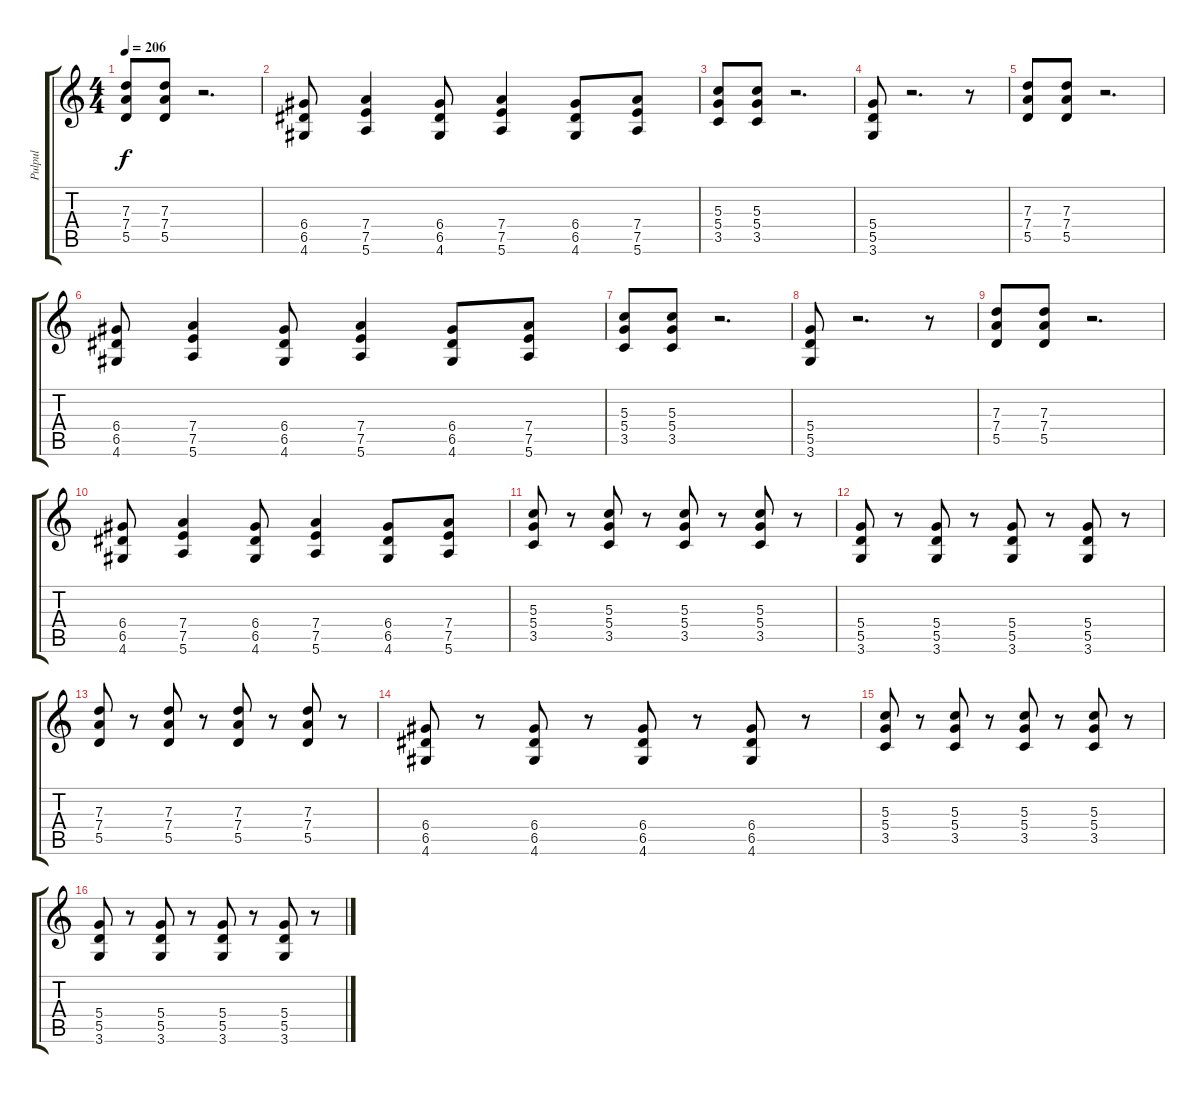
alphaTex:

\track ("Pulpul" "Pulpul") {instrument electricguitarmuted}
\staff {score tabs}
\tuning (E4 B3 G3 D3 A2 E2) {hide}
\ts (4 4)
\tempo 206
\clef g2
\ks c
(7.3 7.4 5.5).8{dy f} (7.3 7.4 5.5).8 r.2{d} |
(6.4 6.5 4.6).8 (7.4 7.5 5.6).4 (6.4 6.5 4.6).8 (7.4 7.5 5.6).4 (6.4 6.5 4.6).8 (7.4 7.5 5.6).8 |
(5.3 5.4 3.5).8 (5.3 5.4 3.5).8 r.2{d} |
(5.4 5.5 3.6).8 r.2{d} r.8 |
(7.3 7.4 5.5).8 (7.3 7.4 5.5).8 r.2{d} |
(6.4 6.5 4.6).8 (7.4 7.5 5.6).4 (6.4 6.5 4.6).8 (7.4 7.5 5.6).4 (6.4 6.5 4.6).8 (7.4 7.5 5.6).8 |
(5.3 5.4 3.5).8 (5.3 5.4 3.5).8 r.2{d} |
(5.4 5.5 3.6).8 r.2{d} r.8 |
(7.3 7.4 5.5).8 (7.3 7.4 5.5).8 r.2{d} |
(6.4 6.5 4.6).8 (7.4 7.5 5.6).4 (6.4 6.5 4.6).8 (7.4 7.5 5.6).4 (6.4 6.5 4.6).8 (7.4 7.5 5.6).8 |
(5.3 5.4 3.5).8{instrument distortionguitar} r.8 (5.3 5.4 3.5).8 r.8 (5.3 5.4 3.5).8 r.8 (5.3 5.4 3.5).8 r.8 |
(5.4 5.5 3.6).8 r.8 (5.4 5.5 3.6).8 r.8 (5.4 5.5 3.6).8 r.8 (5.4 5.5 3.6).8 r.8 |
(7.3 7.4 5.5).8 r.8 (7.3 7.4 5.5).8 r.8 (7.3 7.4 5.5).8 r.8 (7.3 7.4 5.5).8 r.8 |
(6.4 6.5 4.6).8 r.8 (6.4 6.5 4.6).8 r.8 (6.4 6.5 4.6).8 r.8 (6.4 6.5 4.6).8 r.8 |
(5.3 5.4 3.5).8{instrument distortionguitar} r.8 (5.3 5.4 3.5).8 r.8 (5.3 5.4 3.5).8 r.8 (5.3 5.4 3.5).8 r.8 |
(5.4 5.5 3.6).8 r.8 (5.4 5.5 3.6).8 r.8 (5.4 5.5 3.6).8 r.8 (5.4 5.5 3.6).8 r.8
